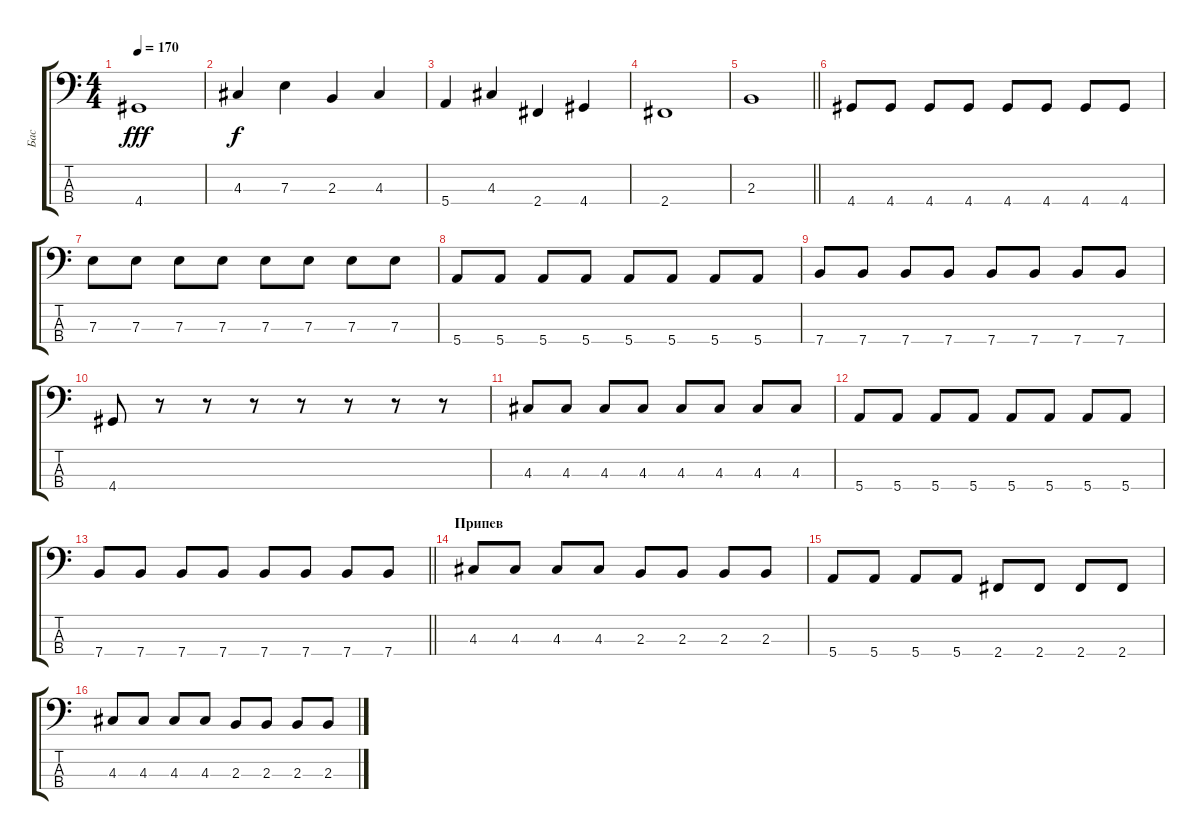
\track ("Бас" "Бас") {instrument electricbassfinger}
\staff {score tabs}
\tuning (G2 D2 A1 E1) {hide}
\ts (4 4)
\tempo 170
\clef f4
\ks c
4.4.1{dy fff} |
4.3.4{dy f} 7.3.4 2.3.4 4.3.4 |
5.4.4 4.3.4 2.4.4 4.4.4 |
2.4.1 |
\barLineRight lightlight
2.3.1 |
\section ("" " ")
4.4.8 4.4.8 4.4.8 4.4.8 4.4.8 4.4.8 4.4.8 4.4.8 |
7.3.8 7.3.8 7.3.8 7.3.8 7.3.8 7.3.8 7.3.8 7.3.8 |
5.4.8 5.4.8 5.4.8 5.4.8 5.4.8 5.4.8 5.4.8 5.4.8 |
7.4.8 7.4.8 7.4.8 7.4.8 7.4.8 7.4.8 7.4.8 7.4.8 |
4.4.8 r.8 r.8 r.8 r.8 r.8 r.8 r.8 |
4.3.8 4.3.8 4.3.8 4.3.8 4.3.8 4.3.8 4.3.8 4.3.8 |
5.4.8 5.4.8 5.4.8 5.4.8 5.4.8 5.4.8 5.4.8 5.4.8 |
\barLineRight lightlight
7.4.8 7.4.8 7.4.8 7.4.8 7.4.8 7.4.8 7.4.8 7.4.8 |
\section ("" "Припев")
4.3.8 4.3.8 4.3.8 4.3.8 2.3.8 2.3.8 2.3.8 2.3.8 |
5.4.8 5.4.8 5.4.8 5.4.8 2.4.8 2.4.8 2.4.8 2.4.8 |
4.3.8 4.3.8 4.3.8 4.3.8 2.3.8 2.3.8 2.3.8 2.3.8
